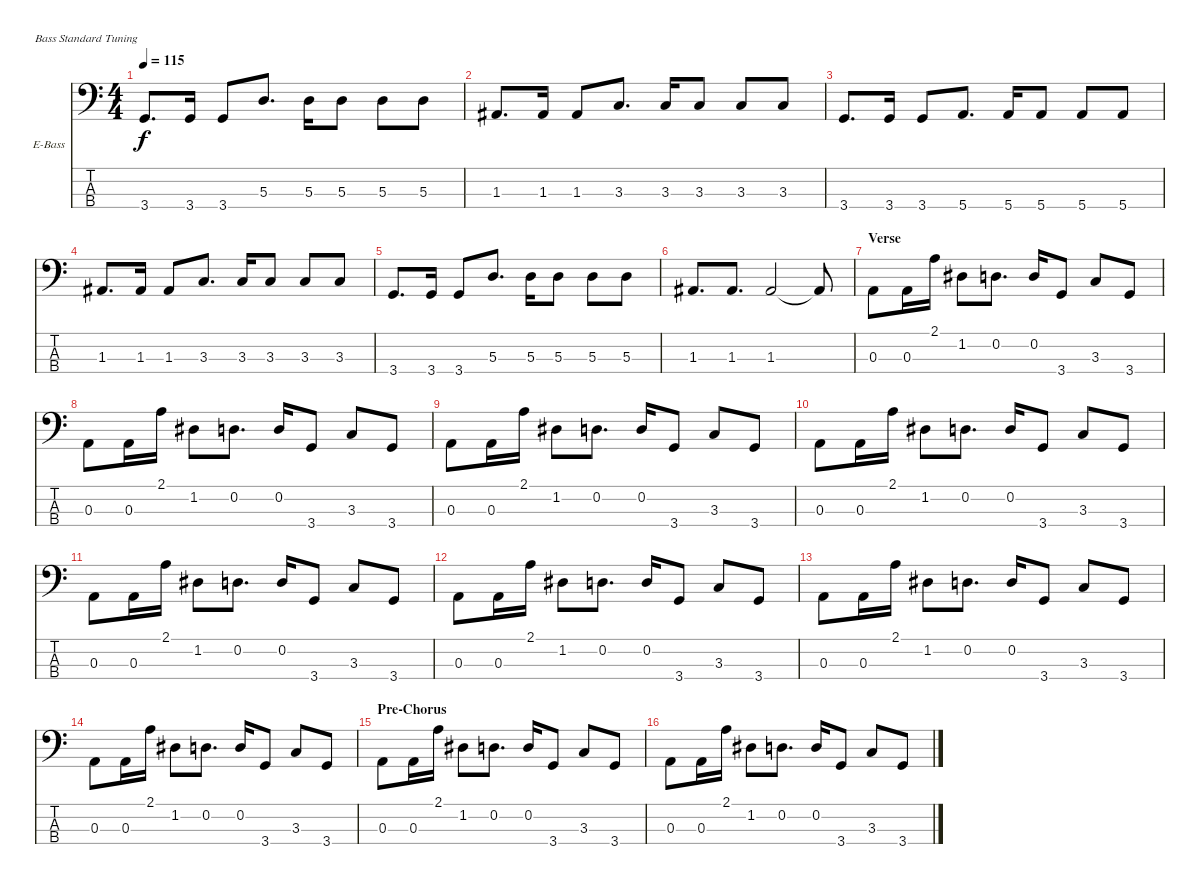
\defaultSystemsLayout 4
\bracketExtendMode nobrackets
\firstSystemTrackNameOrientation horizontal
\otherSystemsTrackNameOrientation horizontal
\track ("Jeff Ament" "E-Bass") {instrument electricbassfinger}
\staff {score tabs}
\tuning (G2 D2 A1 E1)
\ts (4 4)
\tempo 115
\clef f4
\ks c
3.4.8{d dy f} 3.4.16 3.4.8 5.3.8{d} 5.3.16 5.3.8 5.3.8 5.3.8 |
1.3.8{d} 1.3.16 1.3.8 3.3.8{d} 3.3.16 3.3.8 3.3.8 3.3.8 |
3.4.8{d} 3.4.16 3.4.8 5.4.8{d} 5.4.16 5.4.8 5.4.8 5.4.8 |
1.3.8{d} 1.3.16 1.3.8 3.3.8{d} 3.3.16 3.3.8 3.3.8 3.3.8 |
3.4.8{d} 3.4.16 3.4.8 5.3.8{d} 5.3.16 5.3.8 5.3.8 5.3.8 |
1.3.8{d} 1.3.8{d} 1.3.2 1.3{t}.8 |
\section ("" "Verse")
0.3.8 0.3.16 2.1.16 1.2.8 0.2.8{d} 0.2.16 3.4.8 3.3.8 3.4.8 |
0.3.8 0.3.16 2.1.16 1.2.8 0.2.8{d} 0.2.16 3.4.8 3.3.8 3.4.8 |
0.3.8 0.3.16 2.1.16 1.2.8 0.2.8{d} 0.2.16 3.4.8 3.3.8 3.4.8 |
0.3.8 0.3.16 2.1.16 1.2.8 0.2.8{d} 0.2.16 3.4.8 3.3.8 3.4.8 |
0.3.8 0.3.16 2.1.16 1.2.8 0.2.8{d} 0.2.16 3.4.8 3.3.8 3.4.8 |
0.3.8 0.3.16 2.1.16 1.2.8 0.2.8{d} 0.2.16 3.4.8 3.3.8 3.4.8 |
0.3.8 0.3.16 2.1.16 1.2.8 0.2.8{d} 0.2.16 3.4.8 3.3.8 3.4.8 |
0.3.8 0.3.16 2.1.16 1.2.8 0.2.8{d} 0.2.16 3.4.8 3.3.8 3.4.8 |
\section ("" "Pre-Chorus")
0.3.8 0.3.16 2.1.16 1.2.8 0.2.8{d} 0.2.16 3.4.8 3.3.8 3.4.8 |
0.3.8 0.3.16 2.1.16 1.2.8 0.2.8{d} 0.2.16 3.4.8 3.3.8 3.4.8
